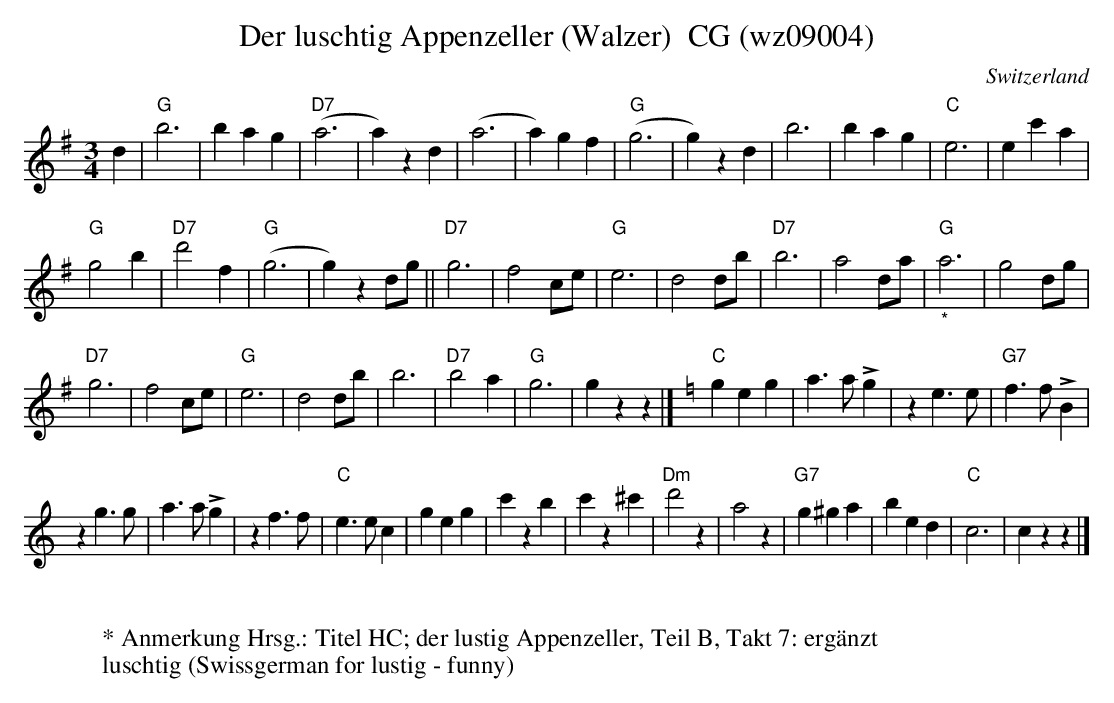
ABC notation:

X:1
T: Der luschtig Appenzeller (Walzer)  CG (wz09004)
M:3/4
L:1/4
O:Switzerland
K:G major
d | "G"b3 | bag | ("D7"a3 | a)zd | (a3 | a)gf | ("G"g3 | g)zd | b3 | bag | "C"e3 | ec'a |
"G"g2b | "D7"d'2f | ("G"g3 | g)zd/g/ || "D7"g3 | f2c/e/ | "G"e3 | d2d/b/ | "D7"b3 | a2d/a/ | "G""_*"a3 | g2d/g/ |
"D7"g3 | f2c/e/ | "G"e3 | d2d/b/ | b3 | "D7"b2a | "G"g3 | gzz |] [K:C] "C"geg | a>a!>!g | ze>e | "G7"f>f!>!B |
zg>g | a>a!>!g | zf>f | "C"e>ec | geg | c'zb | c'z^c' | "Dm"d'2z | a2z | "G7"g^ga | bed | "C"c3 | czz |]
W:
W: * Anmerkung Hrsg.: Titel HC; der lustig Appenzeller, Teil B, Takt 7: ergänzt
W: luschtig (Swissgerman for lustig - funny)
